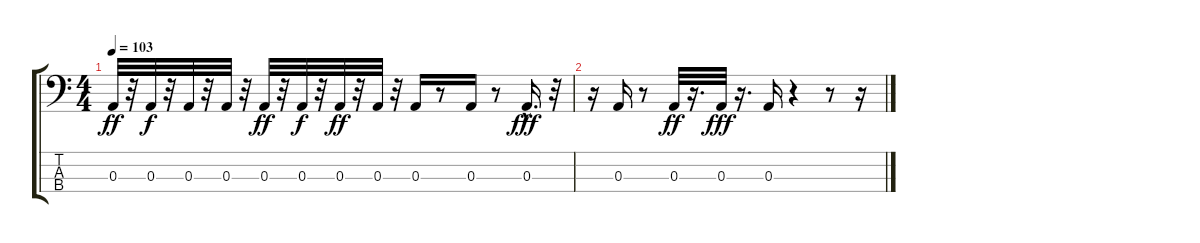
\track "" {instrument slapbass1}
\staff {score tabs}
\tuning (G2 D2 A1 E1) {hide}
\ts (4 4)
\tempo 103
\clef f4
\ks c
0.3.32{dy ff} r.32 0.3.32{dy f} r.32 0.3.32 r.32 0.3.32 r.32 0.3.32{dy ff} r.32 0.3.32{dy f} r.32 0.3.32{dy ff} r.32 0.3.32 r.32 0.3.16 r.8 0.3.16 r.8 0.3{hac}.16{d dy fff} r.32 |
r.16 0.3.16 r.8 0.3.32{dy ff} r.16{d} 0.3.32{dy fff} r.16{d} 0.3.16 r.4 r.8 r.16
